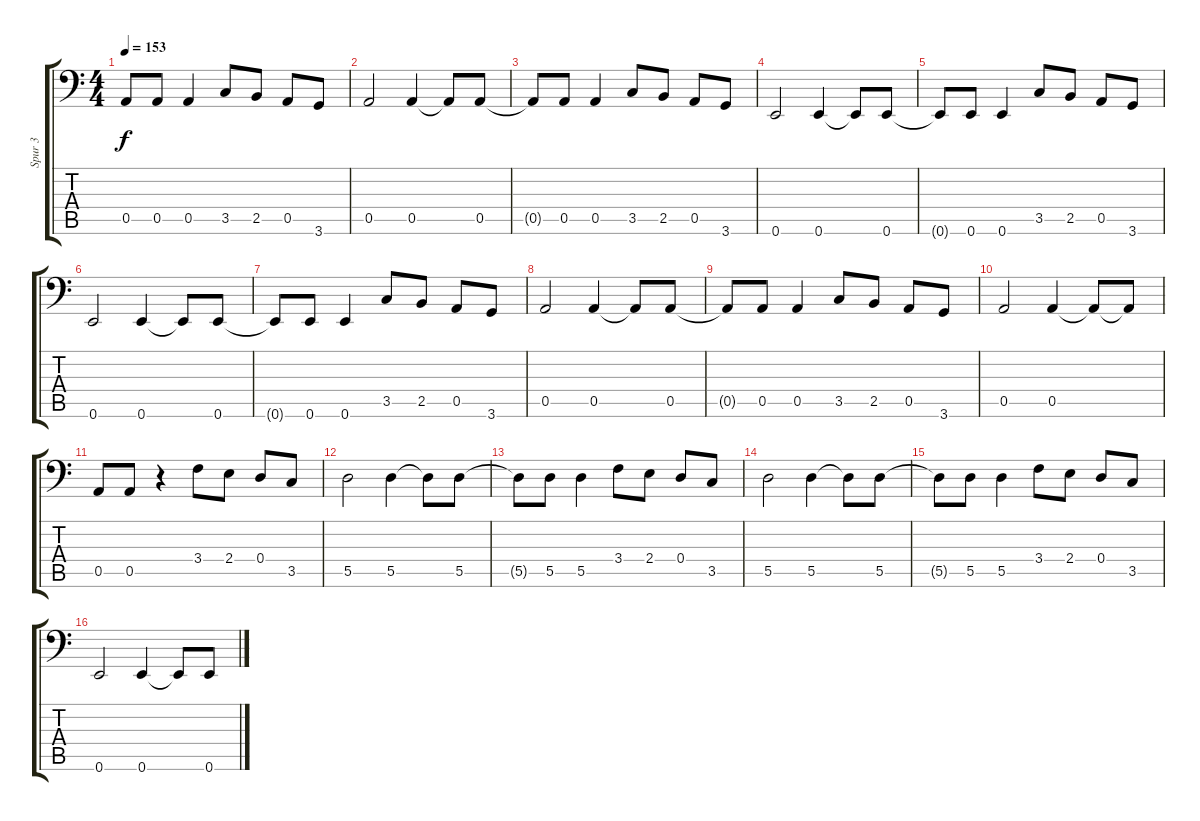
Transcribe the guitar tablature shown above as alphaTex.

\track ("Spur 3" "Spur 3") {instrument electricbassfinger}
\staff {score tabs}
\tuning (E3 B2 G2 D2 A1 E1) {hide}
\ts (4 4)
\tempo 153
\clef f4
\ks c
0.5{t}.8{dy f} 0.5.8 0.5.4 3.5.8 2.5.8 0.5.8 3.6.8 |
0.5.2 0.5.4 0.5{t}.8 0.5.8 |
0.5{t}.8 0.5.8 0.5.4 3.5.8 2.5.8 0.5.8 3.6.8 |
0.6.2 0.6.4 0.6{t}.8 0.6.8 |
0.6{t}.8 0.6.8 0.6.4 3.5.8 2.5.8 0.5.8 3.6.8 |
0.6.2 0.6.4 0.6{t}.8 0.6.8 |
0.6{t}.8 0.6.8 0.6.4 3.5.8 2.5.8 0.5.8 3.6.8 |
0.5.2 0.5.4 0.5{t}.8 0.5.8 |
0.5{t}.8 0.5.8 0.5.4 3.5.8 2.5.8 0.5.8 3.6.8 |
0.5.2 0.5.4 0.5{t}.8 0.5{t}.8 |
0.5.8 0.5.8 r.4 3.4.8 2.4.8 0.4.8 3.5.8 |
5.5.2 5.5.4 5.5{t}.8 5.5.8 |
5.5{t}.8 5.5.8 5.5.4 3.4.8 2.4.8 0.4.8 3.5.8 |
5.5.2 5.5.4 5.5{t}.8 5.5.8 |
5.5{t}.8 5.5.8 5.5.4 3.4.8 2.4.8 0.4.8 3.5.8 |
0.6.2 0.6.4 0.6{t}.8 0.6.8
